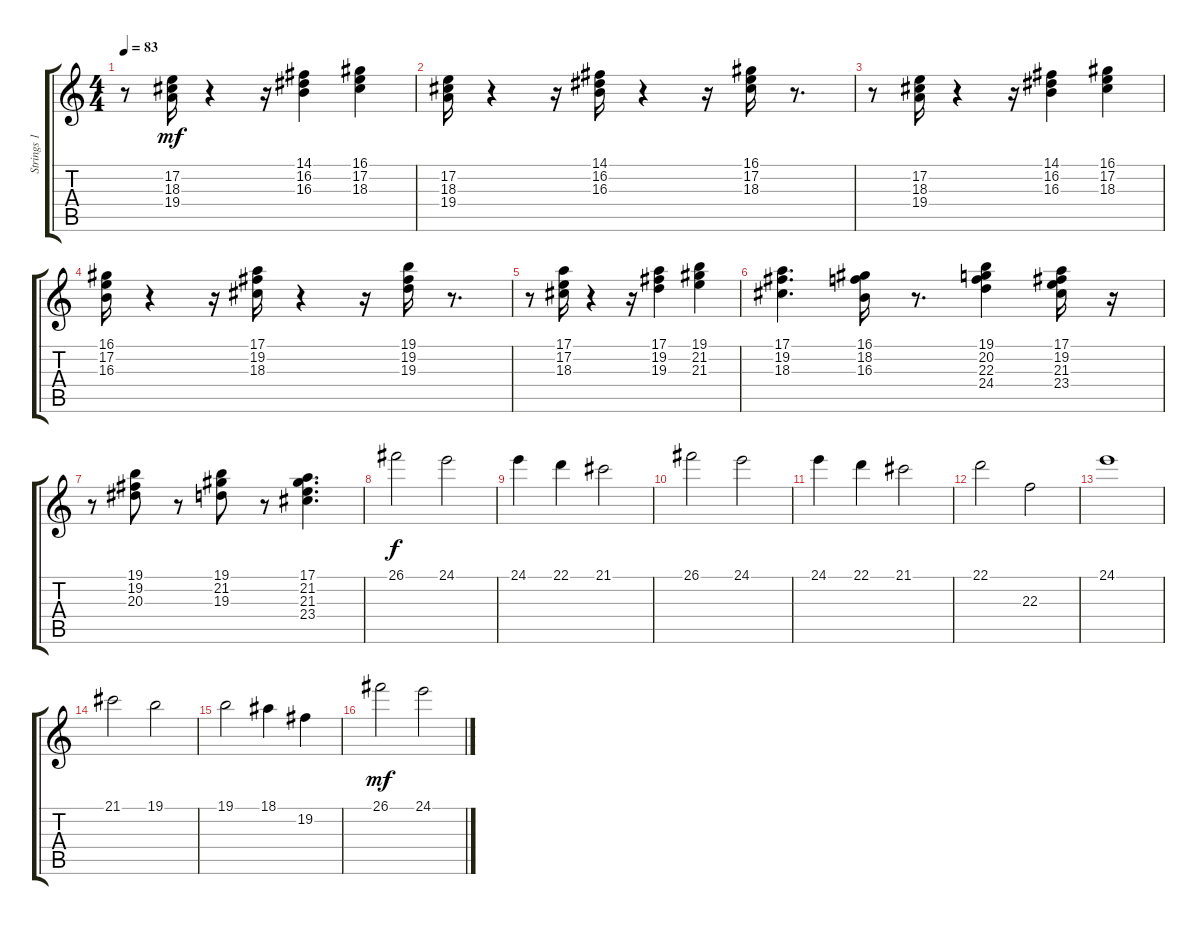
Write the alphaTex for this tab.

\track ("Strings 1" "Strings 1") {instrument stringensemble1}
\staff {score tabs}
\tuning (E4 B3 G3 D3 A2 E2) {hide}
\ts (4 4)
\tempo 83
\clef g2
\ks c
r.8{dy mf} (17.2 18.3 19.4).16 r.4 r.16 (14.1 16.2 16.3).4 (16.1 17.2 18.3).4 |
(17.2 18.3 19.4).16 r.4 r.16 (14.1 16.2 16.3).16 r.4 r.16 (16.1 17.2 18.3).16 r.8{d} |
r.8 (17.2 18.3 19.4).16 r.4 r.16 (14.1 16.2 16.3).4 (16.1 17.2 18.3).4 |
(16.1 17.2 16.3).16 r.4 r.16 (17.1 19.2 18.3).16 r.4 r.16 (19.1 19.2 19.3).16 r.8{d} |
r.8 (17.1 17.2 18.3).16 r.4 r.16 (17.1 19.2 19.3).4 (19.1 21.2 21.3).4 |
(17.1 19.2 18.3).4{d} (16.1 18.2 16.3).16 r.8{d} (19.1 20.2 22.3 24.4).4 (17.1 19.2 21.3 23.4).16 r.16 |
r.8 (19.1 19.2 20.3).8 r.8 (19.1 21.2 19.3).8 r.8 (17.1 21.2 21.3 23.4).4{d} |
26.1.2{dy f} 24.1.2 |
24.1.4 22.1.4 21.1.2 |
26.1.2 24.1.2 |
24.1.4 22.1.4 21.1.2 |
22.1.2 22.3.2 |
24.1.1 |
21.1.2 19.1.2 |
19.1.2 18.1.4 19.2.4 |
26.1.2{dy mf} 24.1.2
